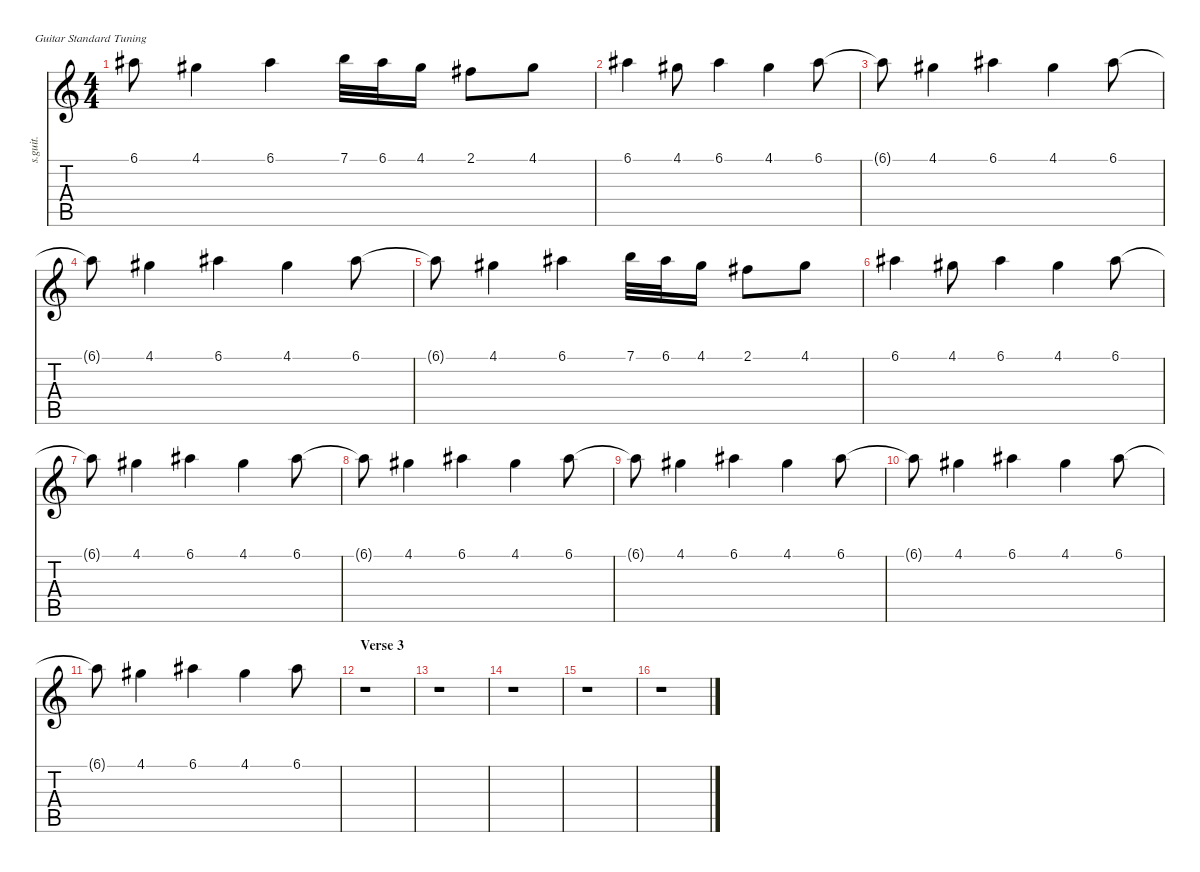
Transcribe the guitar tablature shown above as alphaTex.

\defaultSystemsLayout 4
\hideDynamics
\bracketExtendMode nobrackets
\track ("Synth 1 (Stuart \"2D\" Pot)" "s.guit.") {instrument pad4choir}
\staff {score tabs}
\tuning (E4 B3 G3 D3 A2 E2)
\displaytranspose 12
\ts (4 4)
\tempo (139 hide)
\clef g2
\ks c
6.1{t acc #}.8{lyrics (0 "") lyrics (1 "") lyrics (2 "") lyrics (3 "") lyrics (4 "") dy f} 4.1{acc #}.4{lyrics (0 "") lyrics (1 "") lyrics (2 "") lyrics (3 "") lyrics (4 "")} 6.1{acc #}.4{lyrics (0 "") lyrics (1 "") lyrics (2 "") lyrics (3 "") lyrics (4 "")} 7.1.32{lyrics (0 "") lyrics (1 "") lyrics (2 "") lyrics (3 "") lyrics (4 "")} 6.1{acc #}.32{lyrics (0 "") lyrics (1 "") lyrics (2 "") lyrics (3 "") lyrics (4 "")} 4.1{acc #}.16{lyrics (0 "") lyrics (1 "") lyrics (2 "") lyrics (3 "") lyrics (4 "")} 2.1{acc #}.8{lyrics (0 "") lyrics (1 "") lyrics (2 "") lyrics (3 "") lyrics (4 "")} 4.1{acc #}.8{lyrics (0 "") lyrics (1 "") lyrics (2 "") lyrics (3 "") lyrics (4 "")} |
6.1{acc #}.4{lyrics (0 "") lyrics (1 "") lyrics (2 "") lyrics (3 "") lyrics (4 "")} 4.1{acc #}.8{lyrics (0 "") lyrics (1 "") lyrics (2 "") lyrics (3 "") lyrics (4 "")} 6.1{acc #}.4{lyrics (0 "") lyrics (1 "") lyrics (2 "") lyrics (3 "") lyrics (4 "")} 4.1{acc #}.4{lyrics (0 "") lyrics (1 "") lyrics (2 "") lyrics (3 "") lyrics (4 "")} 6.1{acc #}.8{lyrics (0 "") lyrics (1 "") lyrics (2 "") lyrics (3 "") lyrics (4 "")} |
6.1{t acc #}.8{lyrics (0 "") lyrics (1 "") lyrics (2 "") lyrics (3 "") lyrics (4 "")} 4.1{acc #}.4{lyrics (0 "") lyrics (1 "") lyrics (2 "") lyrics (3 "") lyrics (4 "")} 6.1{acc #}.4{lyrics (0 "") lyrics (1 "") lyrics (2 "") lyrics (3 "") lyrics (4 "")} 4.1{acc #}.4{lyrics (0 "") lyrics (1 "") lyrics (2 "") lyrics (3 "") lyrics (4 "")} 6.1{acc #}.8{lyrics (0 "") lyrics (1 "") lyrics (2 "") lyrics (3 "") lyrics (4 "")} |
6.1{t acc #}.8{lyrics (0 "") lyrics (1 "") lyrics (2 "") lyrics (3 "") lyrics (4 "")} 4.1{acc #}.4{lyrics (0 "") lyrics (1 "") lyrics (2 "") lyrics (3 "") lyrics (4 "")} 6.1{acc #}.4{lyrics (0 "") lyrics (1 "") lyrics (2 "") lyrics (3 "") lyrics (4 "")} 4.1{acc #}.4{lyrics (0 "") lyrics (1 "") lyrics (2 "") lyrics (3 "") lyrics (4 "")} 6.1{acc #}.8{lyrics (0 "") lyrics (1 "") lyrics (2 "") lyrics (3 "") lyrics (4 "")} |
6.1{t acc #}.8{lyrics (0 "") lyrics (1 "") lyrics (2 "") lyrics (3 "") lyrics (4 "")} 4.1{acc #}.4{lyrics (0 "") lyrics (1 "") lyrics (2 "") lyrics (3 "") lyrics (4 "")} 6.1{acc #}.4{lyrics (0 "") lyrics (1 "") lyrics (2 "") lyrics (3 "") lyrics (4 "")} 7.1.32{lyrics (0 "") lyrics (1 "") lyrics (2 "") lyrics (3 "") lyrics (4 "")} 6.1{acc #}.32{lyrics (0 "") lyrics (1 "") lyrics (2 "") lyrics (3 "") lyrics (4 "")} 4.1{acc #}.16{lyrics (0 "") lyrics (1 "") lyrics (2 "") lyrics (3 "") lyrics (4 "")} 2.1{acc #}.8{lyrics (0 "") lyrics (1 "") lyrics (2 "") lyrics (3 "") lyrics (4 "")} 4.1{acc #}.8{lyrics (0 "") lyrics (1 "") lyrics (2 "") lyrics (3 "") lyrics (4 "")} |
6.1{acc #}.4{lyrics (0 "") lyrics (1 "") lyrics (2 "") lyrics (3 "") lyrics (4 "")} 4.1{acc #}.8{lyrics (0 "") lyrics (1 "") lyrics (2 "") lyrics (3 "") lyrics (4 "")} 6.1{acc #}.4{lyrics (0 "") lyrics (1 "") lyrics (2 "") lyrics (3 "") lyrics (4 "")} 4.1{acc #}.4{lyrics (0 "") lyrics (1 "") lyrics (2 "") lyrics (3 "") lyrics (4 "")} 6.1{acc #}.8{lyrics (0 "") lyrics (1 "") lyrics (2 "") lyrics (3 "") lyrics (4 "")} |
6.1{t acc #}.8{lyrics (0 "") lyrics (1 "") lyrics (2 "") lyrics (3 "") lyrics (4 "")} 4.1{acc #}.4{lyrics (0 "") lyrics (1 "") lyrics (2 "") lyrics (3 "") lyrics (4 "")} 6.1{acc #}.4{lyrics (0 "") lyrics (1 "") lyrics (2 "") lyrics (3 "") lyrics (4 "")} 4.1{acc #}.4{lyrics (0 "") lyrics (1 "") lyrics (2 "") lyrics (3 "") lyrics (4 "")} 6.1{acc #}.8{lyrics (0 "") lyrics (1 "") lyrics (2 "") lyrics (3 "") lyrics (4 "")} |
6.1{t acc #}.8{lyrics (0 "") lyrics (1 "") lyrics (2 "") lyrics (3 "") lyrics (4 "")} 4.1{acc #}.4{lyrics (0 "") lyrics (1 "") lyrics (2 "") lyrics (3 "") lyrics (4 "")} 6.1{acc #}.4{lyrics (0 "") lyrics (1 "") lyrics (2 "") lyrics (3 "") lyrics (4 "")} 4.1{acc #}.4{lyrics (0 "") lyrics (1 "") lyrics (2 "") lyrics (3 "") lyrics (4 "")} 6.1{acc #}.8{lyrics (0 "") lyrics (1 "") lyrics (2 "") lyrics (3 "") lyrics (4 "")} |
6.1{t acc #}.8{lyrics (0 "") lyrics (1 "") lyrics (2 "") lyrics (3 "") lyrics (4 "")} 4.1{acc #}.4{lyrics (0 "") lyrics (1 "") lyrics (2 "") lyrics (3 "") lyrics (4 "")} 6.1{acc #}.4{lyrics (0 "") lyrics (1 "") lyrics (2 "") lyrics (3 "") lyrics (4 "")} 4.1{acc #}.4{lyrics (0 "") lyrics (1 "") lyrics (2 "") lyrics (3 "") lyrics (4 "")} 6.1{acc #}.8{lyrics (0 "") lyrics (1 "") lyrics (2 "") lyrics (3 "") lyrics (4 "")} |
6.1{t acc #}.8{lyrics (0 "") lyrics (1 "") lyrics (2 "") lyrics (3 "") lyrics (4 "")} 4.1{acc #}.4{lyrics (0 "") lyrics (1 "") lyrics (2 "") lyrics (3 "") lyrics (4 "")} 6.1{acc #}.4{lyrics (0 "") lyrics (1 "") lyrics (2 "") lyrics (3 "") lyrics (4 "")} 4.1{acc #}.4{lyrics (0 "") lyrics (1 "") lyrics (2 "") lyrics (3 "") lyrics (4 "")} 6.1{acc #}.8{lyrics (0 "") lyrics (1 "") lyrics (2 "") lyrics (3 "") lyrics (4 "")} |
6.1{t acc #}.8{lyrics (0 "") lyrics (1 "") lyrics (2 "") lyrics (3 "") lyrics (4 "")} 4.1{acc #}.4{lyrics (0 "") lyrics (1 "") lyrics (2 "") lyrics (3 "") lyrics (4 "")} 6.1{acc #}.4{lyrics (0 "") lyrics (1 "") lyrics (2 "") lyrics (3 "") lyrics (4 "")} 4.1{acc #}.4{lyrics (0 "") lyrics (1 "") lyrics (2 "") lyrics (3 "") lyrics (4 "")} 6.1{acc #}.8{lyrics (0 "") lyrics (1 "") lyrics (2 "") lyrics (3 "") lyrics (4 "")} |
\section ("" "Verse 3")
r.1 |
r.1 |
r.1 |
r.1 |
r.1
